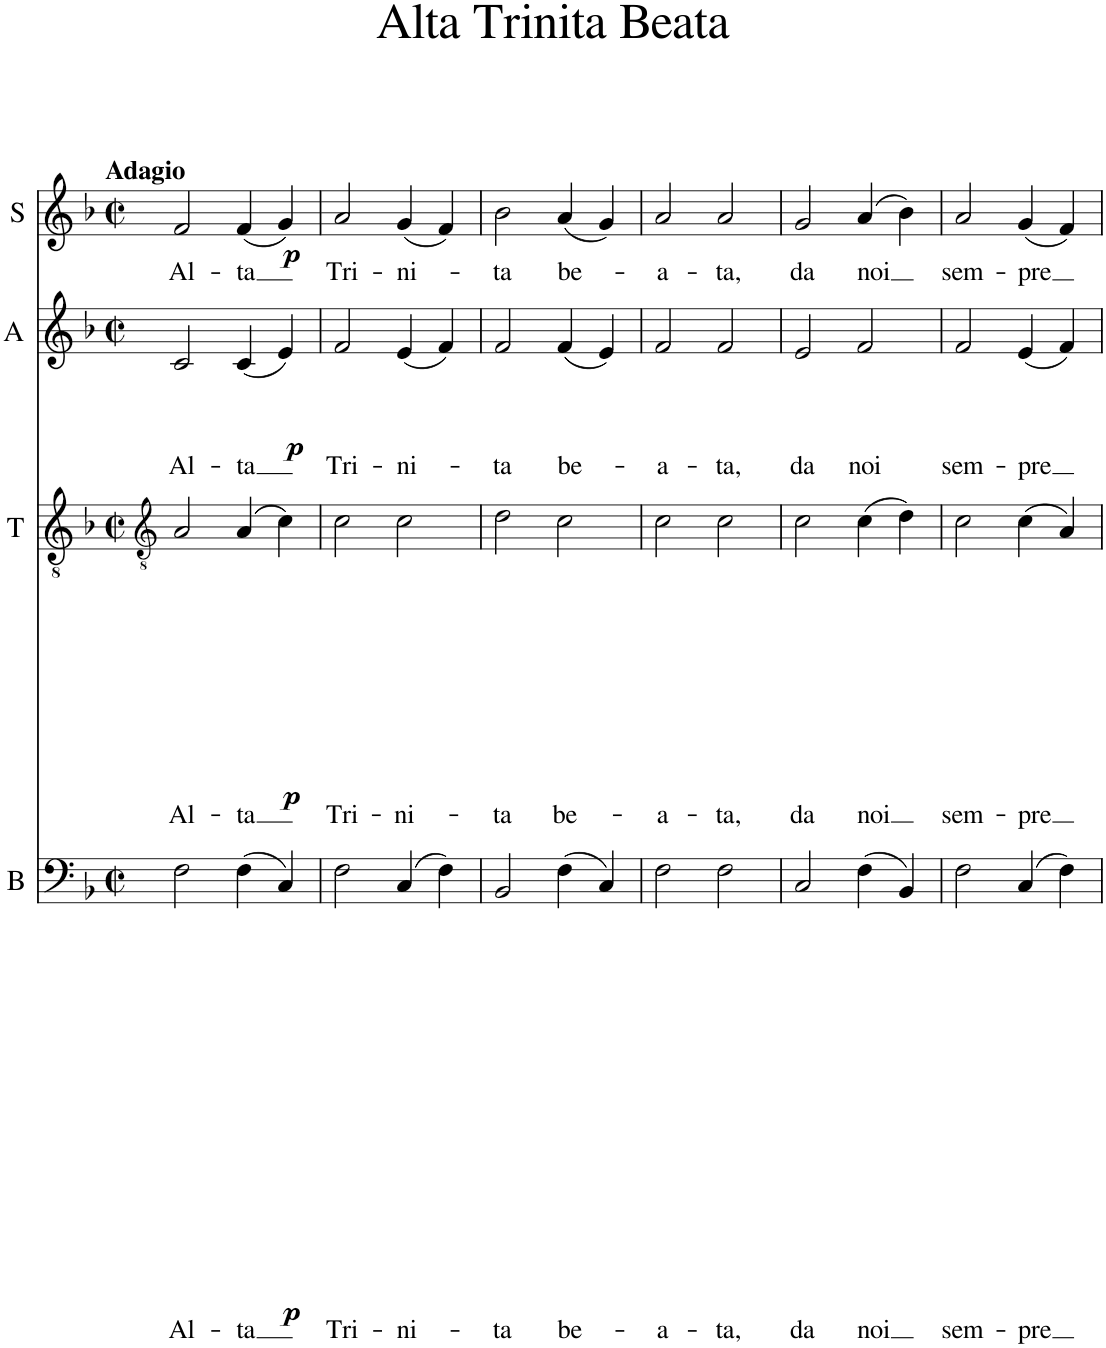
**kern	**text	**dynam	**kern	**text	**dynam	**kern	**text	**dynam	**kern	**text	**dynam
*part4	*part4	*part4	*part3	*part3	*part3	*part2	*part2	*part2	*part1	*part1	*part1
*staff4	*staff4	*staff4	*staff3	*staff3	*staff3	*staff2	*staff2	*staff2	*staff1	*staff1	*staff1
*I"B	*	*	*I"T	*	*	*I"A	*	*	*I"S	*	*
*I'B	*	*	*I'T	*	*	*I'A	*	*	*I'S	*	*
*clefF4	*	*	*clefGv2	*	*	*clefG2	*	*	*clefG2	*	*
*k[b-]	*	*	*k[b-]	*	*	*k[b-]	*	*	*k[b-]	*	*
*M4/4	*	*	*M4/4	*	*	*M4/4	*	*	*M4/4	*	*
*met(c|)	*	*	*met(c|)	*	*	*met(c|)	*	*	*met(c|)	*	*
=1	=1	=1	=1	=1	=1	=1	=1	=1	=1	=1	=1
!	!	!	!	!	!	!	!	!	!LO:TX:a:B:t=Adagio	!	!
!	!LO:LY:b	!LO:DY:b	!	!LO:LY:b	!LO:DY:b	!	!LO:LY:b	!LO:DY:b	!	!LO:LY:b	!LO:DY:b
2F\	Al-	p	2A/	Al-	p	2c/	Al-	p	2f/	Al-	p
!	!LO:LY:b	!	!	!LO:LY:b	!	!	!LO:LY:b	!	!	!LO:LY:b	!
(4F\	-ta	.	(4A/	-ta	.	(4c/	-ta	.	(4f/	-ta	.
4C/)	.	.	4c\)	.	.	4e/)	.	.	4g/)	.	.
=2	=2	=2	=2	=2	=2	=2	=2	=2	=2	=2	=2
!	!LO:LY:b	!	!	!LO:LY:b	!	!	!LO:LY:b	!	!	!LO:LY:b	!
2F\	Tri-	.	2c\	Tri-	.	2f/	Tri-	.	2a/	Tri-	.
!	!LO:LY:b	!	!	!LO:LY:b	!	!	!LO:LY:b	!	!	!LO:LY:b	!
(4C/	-ni-	.	2c\	-ni-	.	(4e/	-ni-	.	(4g/	-ni-	.
4F\)	.	.	.	.	.	4f/)	.	.	4f/)	.	.
=3	=3	=3	=3	=3	=3	=3	=3	=3	=3	=3	=3
!	!LO:LY:b	!	!	!LO:LY:b	!	!	!LO:LY:b	!	!	!LO:LY:b	!
2BB-/	-ta	.	2d\	-ta	.	2f/	-ta	.	2b-\	-ta	.
!	!LO:LY:b	!	!	!LO:LY:b	!	!	!LO:LY:b	!	!	!LO:LY:b	!
(4F\	be-	.	2c\	be-	.	(4f/	be-	.	(4a/	be-	.
4C/)	.	.	.	.	.	4e/)	.	.	4g/)	.	.
=4	=4	=4	=4	=4	=4	=4	=4	=4	=4	=4	=4
!	!LO:LY:b	!	!	!LO:LY:b	!	!	!LO:LY:b	!	!	!LO:LY:b	!
2F\	-a-	.	2c\	-a-	.	2f/	-a-	.	2a/	-a-	.
!	!LO:LY:b	!	!	!LO:LY:b	!	!	!LO:LY:b	!	!	!LO:LY:b	!
2F\	-ta,	.	2c\	-ta,	.	2f/	-ta,	.	2a/	-ta,	.
=5	=5	=5	=5	=5	=5	=5	=5	=5	=5	=5	=5
!	!LO:LY:b	!	!	!LO:LY:b	!	!	!LO:LY:b	!	!	!LO:LY:b	!
2C/	da	.	2c\	da	.	2e/	da	.	2g/	da	.
!	!LO:LY:b	!	!	!LO:LY:b	!	!	!LO:LY:b	!	!	!LO:LY:b	!
(4F\	noi	.	(4c\	noi	.	2f/	noi	.	(4a/	noi	.
4BB-/)	.	.	4d\)	.	.	.	.	.	4b-\)	.	.
=6	=6	=6	=6	=6	=6	=6	=6	=6	=6	=6	=6
!	!LO:LY:b	!	!	!LO:LY:b	!	!	!LO:LY:b	!	!	!LO:LY:b	!
2F\	sem-	.	2c\	sem-	.	2f/	sem-	.	2a/	sem-	.
!	!LO:LY:b	!	!	!LO:LY:b	!	!	!LO:LY:b	!	!	!LO:LY:b	!
(4C/	-pre	.	(4c\	-pre	.	(4e/	-pre	.	(4g/	-pre	.
4F\)	.	.	4A/)	.	.	4f/)	.	.	4f/)	.	.
=	=	=	=	=	=	=	=	=	=	=	=
*-	*-	*-	*-	*-	*-	*-	*-	*-	*-	*-	*-
